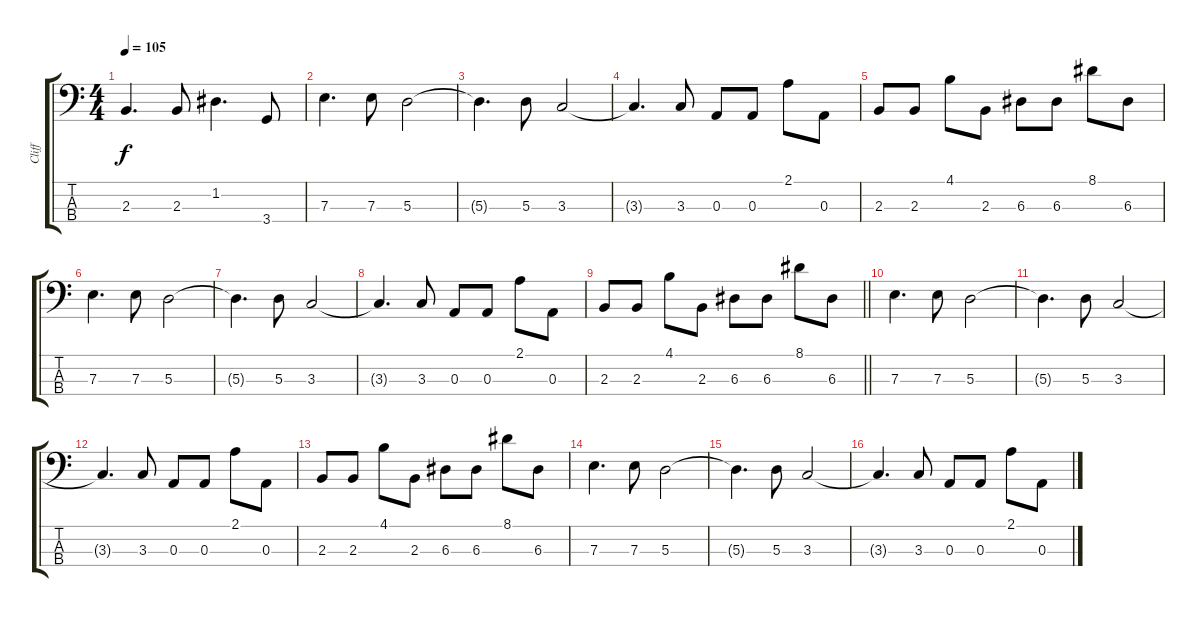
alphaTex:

\track ("Cliff" "Cliff") {instrument electricbassfinger}
\staff {score tabs}
\tuning (G2 D2 A1 E1) {hide}
\ts (4 4)
\tempo 105
\clef f4
\ks c
2.3.4{d dy f} 2.3.8 1.2.4{d} 3.4.8 |
7.3.4{d} 7.3.8 5.3.2 |
5.3{t}.4{d} 5.3.8 3.3.2 |
3.3{t}.4{d} 3.3.8 0.3.8 0.3.8 2.1.8 0.3.8 |
2.3.8 2.3.8 4.1.8 2.3.8 6.3.8 6.3.8 8.1.8 6.3.8 |
7.3.4{d} 7.3.8 5.3.2 |
5.3{t}.4{d} 5.3.8 3.3.2 |
3.3{t}.4{d} 3.3.8 0.3.8 0.3.8 2.1.8 0.3.8 |
\barLineRight lightlight
2.3.8 2.3.8 4.1.8 2.3.8 6.3.8 6.3.8 8.1.8 6.3.8 |
\section ("" "")
7.3.4{d} 7.3.8 5.3.2 |
5.3{t}.4{d} 5.3.8 3.3.2 |
3.3{t}.4{d} 3.3.8 0.3.8 0.3.8 2.1.8 0.3.8 |
2.3.8 2.3.8 4.1.8 2.3.8 6.3.8 6.3.8 8.1.8 6.3.8 |
7.3.4{d} 7.3.8 5.3.2 |
5.3{t}.4{d} 5.3.8 3.3.2 |
3.3{t}.4{d} 3.3.8 0.3.8 0.3.8 2.1.8 0.3.8
